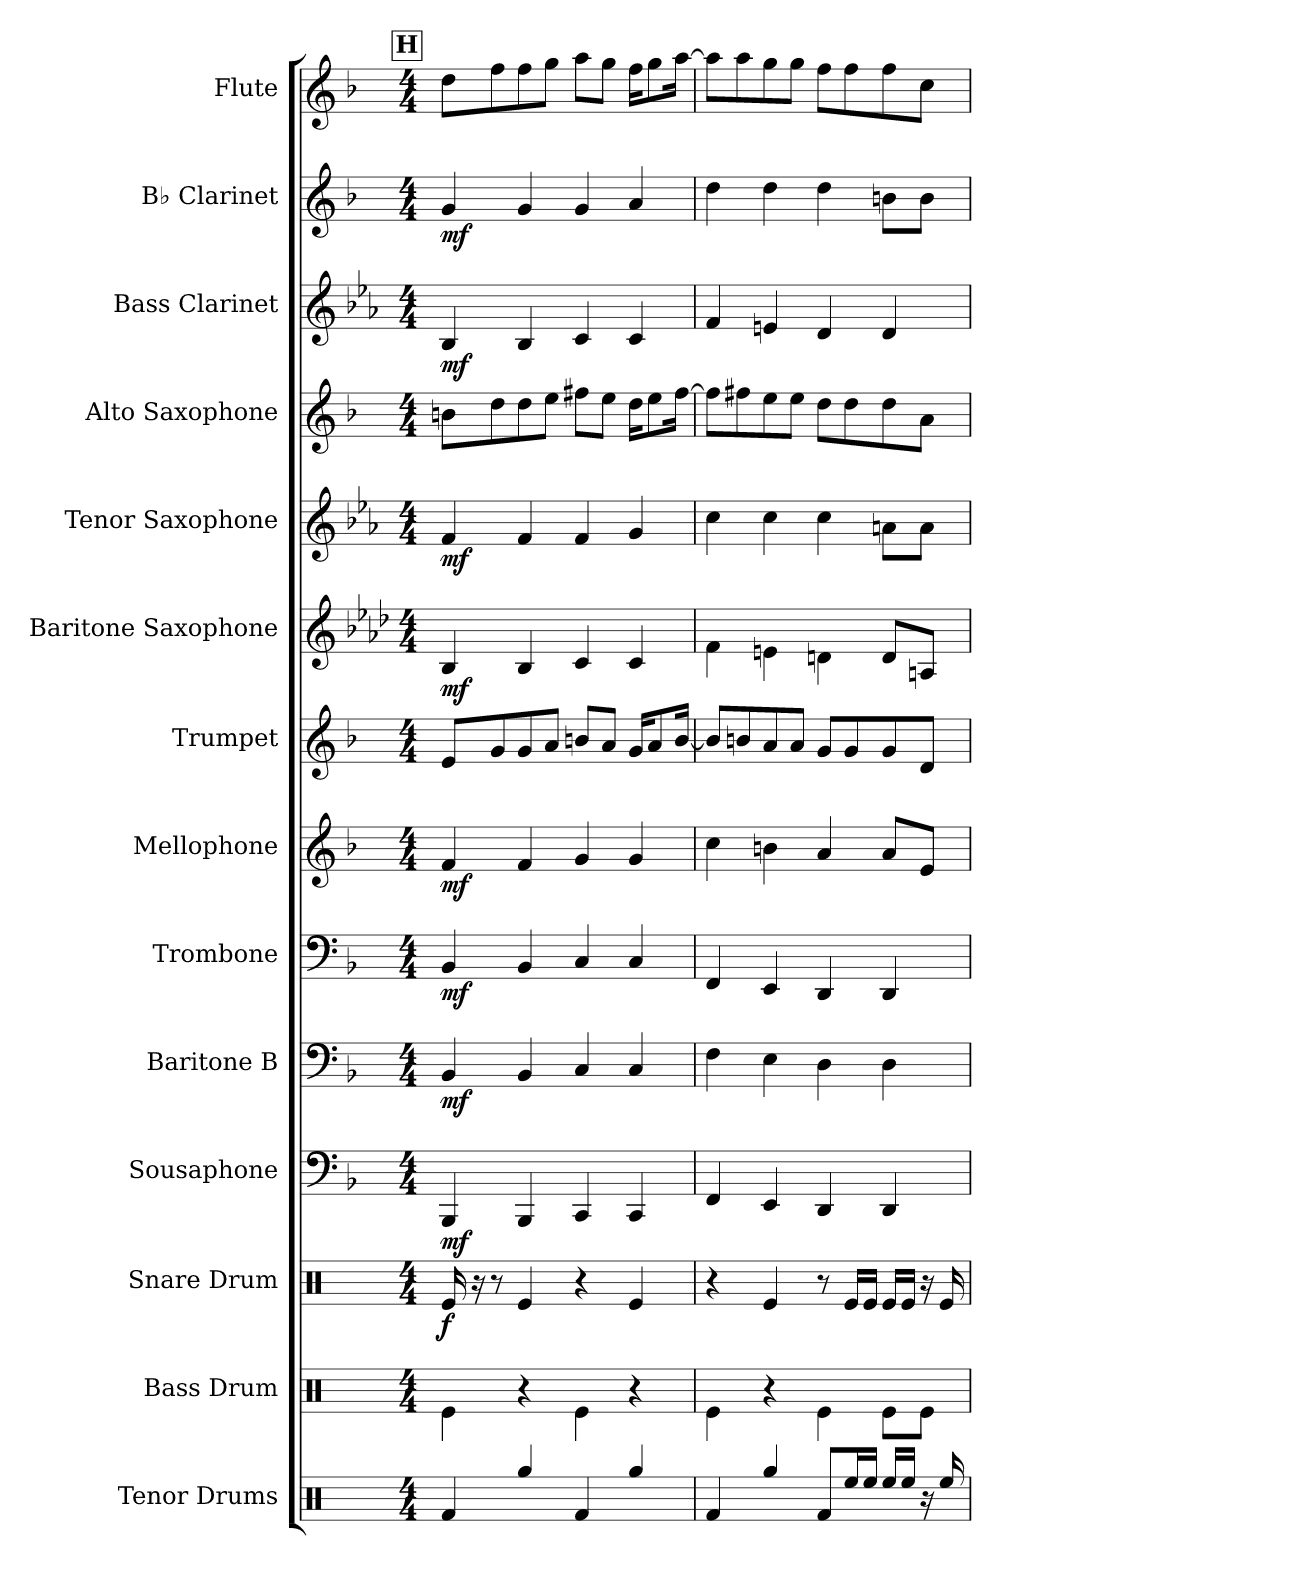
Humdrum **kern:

**kern	**kern	**kern	**dynam	**kern	**dynam	**kern	**dynam	**kern	**dynam	**kern	**dynam	**kern	**kern	**dynam	**kern	**dynam	**kern	**kern	**dynam	**kern	**dynam	**kern
*part14	*part13	*part12	*part12	*part11	*part11	*part10	*part10	*part9	*part9	*part8	*part8	*part7	*part6	*part6	*part5	*part5	*part4	*part3	*part3	*part2	*part2	*part1
*staff14	*staff13	*staff12	*staff12	*staff11	*staff11	*staff10	*staff10	*staff9	*staff9	*staff8	*staff8	*staff7	*staff6	*staff6	*staff5	*staff5	*staff4	*staff3	*staff3	*staff2	*staff2	*staff1
*I"Tenor Drums	*I"Bass Drum	*I"Snare Drum	*	*I"Sousaphone	*	*I"Baritone B	*	*I"Trombone	*	*I"Mellophone	*	*I"Trumpet	*I"Baritone Saxophone	*	*I"Tenor Saxophone	*	*I"Alto Saxophone	*I"Bass Clarinet	*	*I"B♭ Clarinet	*	*I"Flute
*I'TD	*I'B. Dr.	*I'SD	*	*I'Sou	*	*I'Bar B	*	*I'Tbn	*	*I'Mel	*	*I'Tpt	*I'B Sax	*	*I'T Sax	*	*I'A Sax	*I'B Cl	*	*I'Cl	*	*I'F
*clefX	*clefX	*clefX	*	*clefF4	*	*clefF4	*	*clefF4	*	*clefG2	*	*clefG2	*clefG2	*	*clefG2	*	*clefG2	*clefG2	*	*clefG2	*	*clefG2
*	*	*	*	*	*	*	*	*	*	*ITrd4c7	*	*ITrd1c2	*ITrd12c21	*	*ITrd8c14	*	*ITrd5c9	*ITrd8c14	*	*ITrd1c2	*	*
*k[]	*k[]	*k[]	*	*k[b-]	*	*k[b-]	*	*k[b-]	*	*k[b-e-]	*	*k[b-e-a-]	*k[b-e-a-d-]	*	*k[b-e-a-]	*	*k[b-e-a-d-]	*k[b-e-a-]	*	*k[b-e-a-]	*	*k[b-]
*M4/4	*M4/4	*M4/4	*	*M4/4	*	*M4/4	*	*M4/4	*	*M4/4	*	*M4/4	*M4/4	*	*M4/4	*	*M4/4	*M4/4	*	*M4/4	*	*M4/4
*MM144	*MM144	*MM144	*	*MM144	*	*MM144	*	*MM144	*	*MM144	*	*MM144	*MM144	*	*MM144	*	*MM144	*MM144	*	*MM144	*	*MM144
!!LO:REH:place=s1:a:B:fs=14:t=H
=59	=59	=59	=59	=59	=59	=59	=59	=59	=59	=59	=59	=59	=59	=59	=59	=59	=59	=59	=59	=59	=59	=59
!	!	!	!LO:DY:b	!	!LO:DY:b	!	!LO:DY:b	!	!LO:DY:b	!	!LO:DY:b	!	!	!LO:DY:b	!	!LO:DY:b	!	!	!LO:DY:b	!	!LO:DY:b	!
4Rf/	4Re\	16Re/	f	4BBB-/	mf	4BB-/	mf	4BB-/	mf	4B-/	mf	8d/L	4BB-/	mf	4F/	mf	8dn\L	4BB-/	mf	4f/	mf	8dd\L
.	.	16r	.	.	.	.	.	.	.	.	.	.	.	.	.	.	.	.	.	.	.	.
.	.	8r	.	.	.	.	.	.	.	.	.	8f/	.	.	.	.	8f\	.	.	.	.	8ff\
4Rgg/	4r	4Re/	.	4BBB-/	.	4BB-/	.	4BB-/	.	4B-/	.	8f/	4BB-/	.	4F/	.	8f\	4BB-/	.	4f/	.	8ff\
.	.	.	.	.	.	.	.	.	.	.	.	8g/J	.	.	.	.	8g\J	.	.	.	.	8gg\J
4Rf/	4Re\	4r	.	4CC/	.	4C/	.	4C/	.	4c/	.	8an/L	4C/	.	4F/	.	8an\L	4C/	.	4f/	.	8aa\L
.	.	.	.	.	.	.	.	.	.	.	.	8g/J	.	.	.	.	8g\J	.	.	.	.	8gg\J
4Rgg/	4r	4Re/	.	4CC/	.	4C/	.	4C/	.	4c/	.	16f/KL	4C/	.	4G/	.	16f\KL	4C/	.	4g/	.	16ff\KL
.	.	.	.	.	.	.	.	.	.	.	.	8g/	.	.	.	.	8g\	.	.	.	.	8gg\
.	.	.	.	.	.	.	.	.	.	.	.	[16a/Jk	.	.	.	.	[16a\Jk	.	.	.	.	[16aa\Jk
=60	=60	=60	=60	=60	=60	=60	=60	=60	=60	=60	=60	=60	=60	=60	=60	=60	=60	=60	=60	=60	=60	=60
4Rf/	4Re\	4r	.	4FF/	.	4F\	.	4FF/	.	4f\	.	8a/L]	4F\	.	4c\	.	8a\L]	4F/	.	4cc\	.	8aa\L]
.	.	.	.	.	.	.	.	.	.	.	.	8an/	.	.	.	.	8an\	.	.	.	.	8aa\
4Rgg/	4r	4Re/	.	4EE/	.	4E\	.	4EE/	.	4en\	.	8g/	4En\	.	4c\	.	8g\	4En/	.	4cc\	.	8gg\
.	.	.	.	.	.	.	.	.	.	.	.	8g/J	.	.	.	.	8g\J	.	.	.	.	8gg\J
8Rf/L	4Re\	8r	.	4DD/	.	4D\	.	4DD/	.	4d/	.	8f/L	4Dn\	.	4c\	.	8f\L	4D/	.	4cc\	.	8ff\L
16Ree/L	.	16Re/LL	.	.	.	.	.	.	.	.	.	8f/	.	.	.	.	8f\	.	.	.	.	8ff\
16Ree/JJ	.	16Re/JJ	.	.	.	.	.	.	.	.	.	.	.	.	.	.	.	.	.	.	.	.
16Ree/LL	8Re\L	16Re/LL	.	4DD/	.	4D\	.	4DD/	.	8d/L	.	8f/	8D/L	.	8An\L	.	8f\	4D/	.	8an\L	.	8ff\
16Ree/JJ	.	16Re/JJ	.	.	.	.	.	.	.	.	.	.	.	.	.	.	.	.	.	.	.	.
16r	8Re\J	16r	.	.	.	.	.	.	.	8A/J	.	8c/J	8AAn/J	.	8A\J	.	8c\J	.	.	8a\J	.	8cc\J
16Ree/	.	16Re/	.	.	.	.	.	.	.	.	.	.	.	.	.	.	.	.	.	.	.	.
=	=	=	=	=	=	=	=	=	=	=	=	=	=	=	=	=	=	=	=	=	=	=
*-	*-	*-	*-	*-	*-	*-	*-	*-	*-	*-	*-	*-	*-	*-	*-	*-	*-	*-	*-	*-	*-	*-
